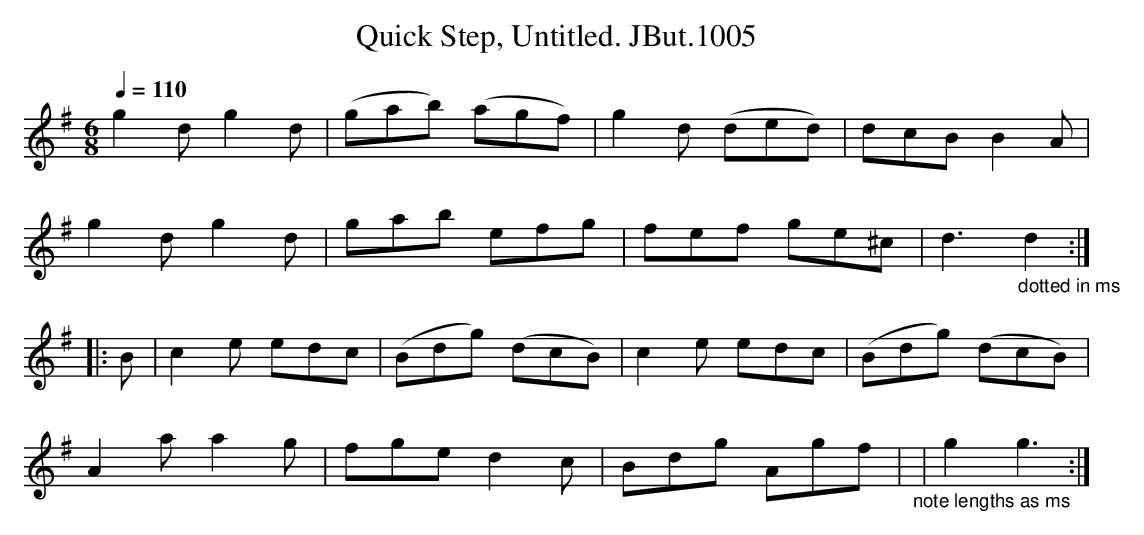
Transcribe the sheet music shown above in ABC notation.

X:1
T:Quick Step, Untitled. JBut.1005
M:6/8
L:1/8
Q:1/4=110
K:G
g2d g2d| (gab) (agf)|g2d (ded)|dcB B2A|
g2d g2d|gab efg|fef ge^c|d3 "_dotted in ms"d2:|
|:B|c2e edc|(Bdg) (dcB)|c2e edc|(Bdg) (dcB)|
A2a a2g|fge d2c|Bdg Agf|"_note lengths as ms"|g2g3:|
